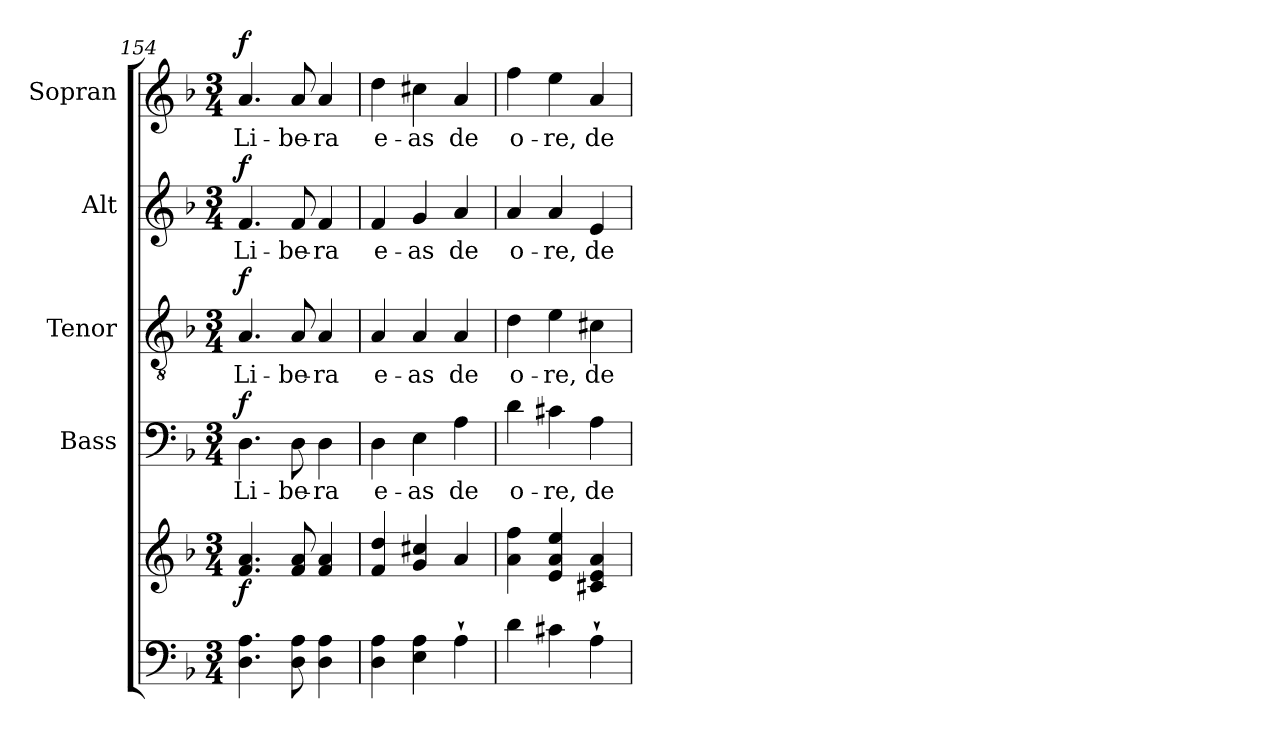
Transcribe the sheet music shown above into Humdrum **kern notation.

**kern	**kern	**dynam	**kern	**text	**dynam	**kern	**text	**dynam	**kern	**text	**dynam	**kern	**text	**dynam
*part5	*part5	*part5	*part4	*part4	*part4	*part3	*part3	*part3	*part2	*part2	*part2	*part1	*part1	*part1
*staff6	*staff5	*staff5/6	*staff4	*staff4	*staff4	*staff3	*staff3	*staff3	*staff2	*staff2	*staff2	*staff1	*staff1	*staff1
*	*	*	*I"Bass	*	*	*I"Tenor	*	*	*I"Alt	*	*	*I"Sopran	*	*
*	*	*	*I'B.	*	*	*I'T.	*	*	*I'A.	*	*	*I'S.	*	*
*clefF4	*clefG2	*	*clefF4	*	*	*clefGv2	*	*	*clefG2	*	*	*clefG2	*	*
*k[b-]	*k[b-]	*	*k[b-]	*	*	*k[b-]	*	*	*k[b-]	*	*	*k[b-]	*	*
*F:	*F:	*	*F:	*	*	*F:	*	*	*F:	*	*	*F:	*	*
*M3/4	*M3/4	*	*M3/4	*	*	*M3/4	*	*	*M3/4	*	*	*M3/4	*	*
=154	=154	=154	=154	=154	=154	=154	=154	=154	=154	=154	=154	=154	=154	=154
!	!	!LO:DY:b	!	!LO:LY:b	!LO:DY:a	!	!LO:LY:b	!LO:DY:a	!	!LO:LY:b	!LO:DY:a	!	!LO:LY:b	!LO:DY:a
4.D\ 4.A\	4.f/ 4.a/	f	4.D\	Li-	f	4.A/	Li-	f	4.f/	Li-	f	4.a/	Li-	f
!	!	!	!	!LO:LY:b	!	!	!LO:LY:b	!	!	!LO:LY:b	!	!	!LO:LY:b	!
8D\ 8A\	8f/ 8a/	.	8D\	-be-	.	8A/	-be-	.	8f/	-be-	.	8a/	-be-	.
!	!	!	!	!LO:LY:b	!	!	!LO:LY:b	!	!	!LO:LY:b	!	!	!LO:LY:b	!
4D\ 4A\	4f/ 4a/	.	4D\	-ra	.	4A/	-ra	.	4f/	-ra	.	4a/	-ra	.
=155	=155	=155	=155	=155	=155	=155	=155	=155	=155	=155	=155	=155	=155	=155
!	!	!	!	!LO:LY:b	!	!	!LO:LY:b	!	!	!LO:LY:b	!	!	!LO:LY:b	!
4D\ 4A\	4f/ 4dd/	.	4D\	e-	.	4A/	e-	.	4f/	e-	.	4dd\	e-	.
!	!	!	!	!LO:LY:b	!	!	!LO:LY:b	!	!	!LO:LY:b	!	!	!LO:LY:b	!
4E\ 4A\	4g/ 4cc#X/	.	4E\	-as	.	4A/	-as	.	4g/	-as	.	4cc#X\	-as	.
!	!	!	!	!LO:LY:b	!	!	!LO:LY:b	!	!	!LO:LY:b	!	!	!LO:LY:b	!
4A`>\	4a/	.	4A\	de	.	4A/	de	.	4a/	de	.	4a/	de	.
=156	=156	=156	=156	=156	=156	=156	=156	=156	=156	=156	=156	=156	=156	=156
!	!	!	!	!LO:LY:b	!	!	!LO:LY:b	!	!	!LO:LY:b	!	!	!LO:LY:b	!
4d\	4a\ 4ff\	.	4d\	o-	.	4d\	o-	.	4a/	o-	.	4ff\	o-	.
!	!	!	!	!LO:LY:b	!	!	!LO:LY:b	!	!	!LO:LY:b	!	!	!LO:LY:b	!
4c#X\	4e/ 4a/ 4ee/	.	4c#X\	-re,	.	4e\	-re,	.	4a/	-re,	.	4ee\	-re,	.
!	!	!	!	!LO:LY:b	!	!	!LO:LY:b	!	!	!LO:LY:b	!	!	!LO:LY:b	!
4A`>\	4c#X/ 4e/ 4a/	.	4A\	de	.	4c#X\	de	.	4e/	de	.	4a/	de	.
=	=	=	=	=	=	=	=	=	=	=	=	=	=	=
*-	*-	*-	*-	*-	*-	*-	*-	*-	*-	*-	*-	*-	*-	*-
